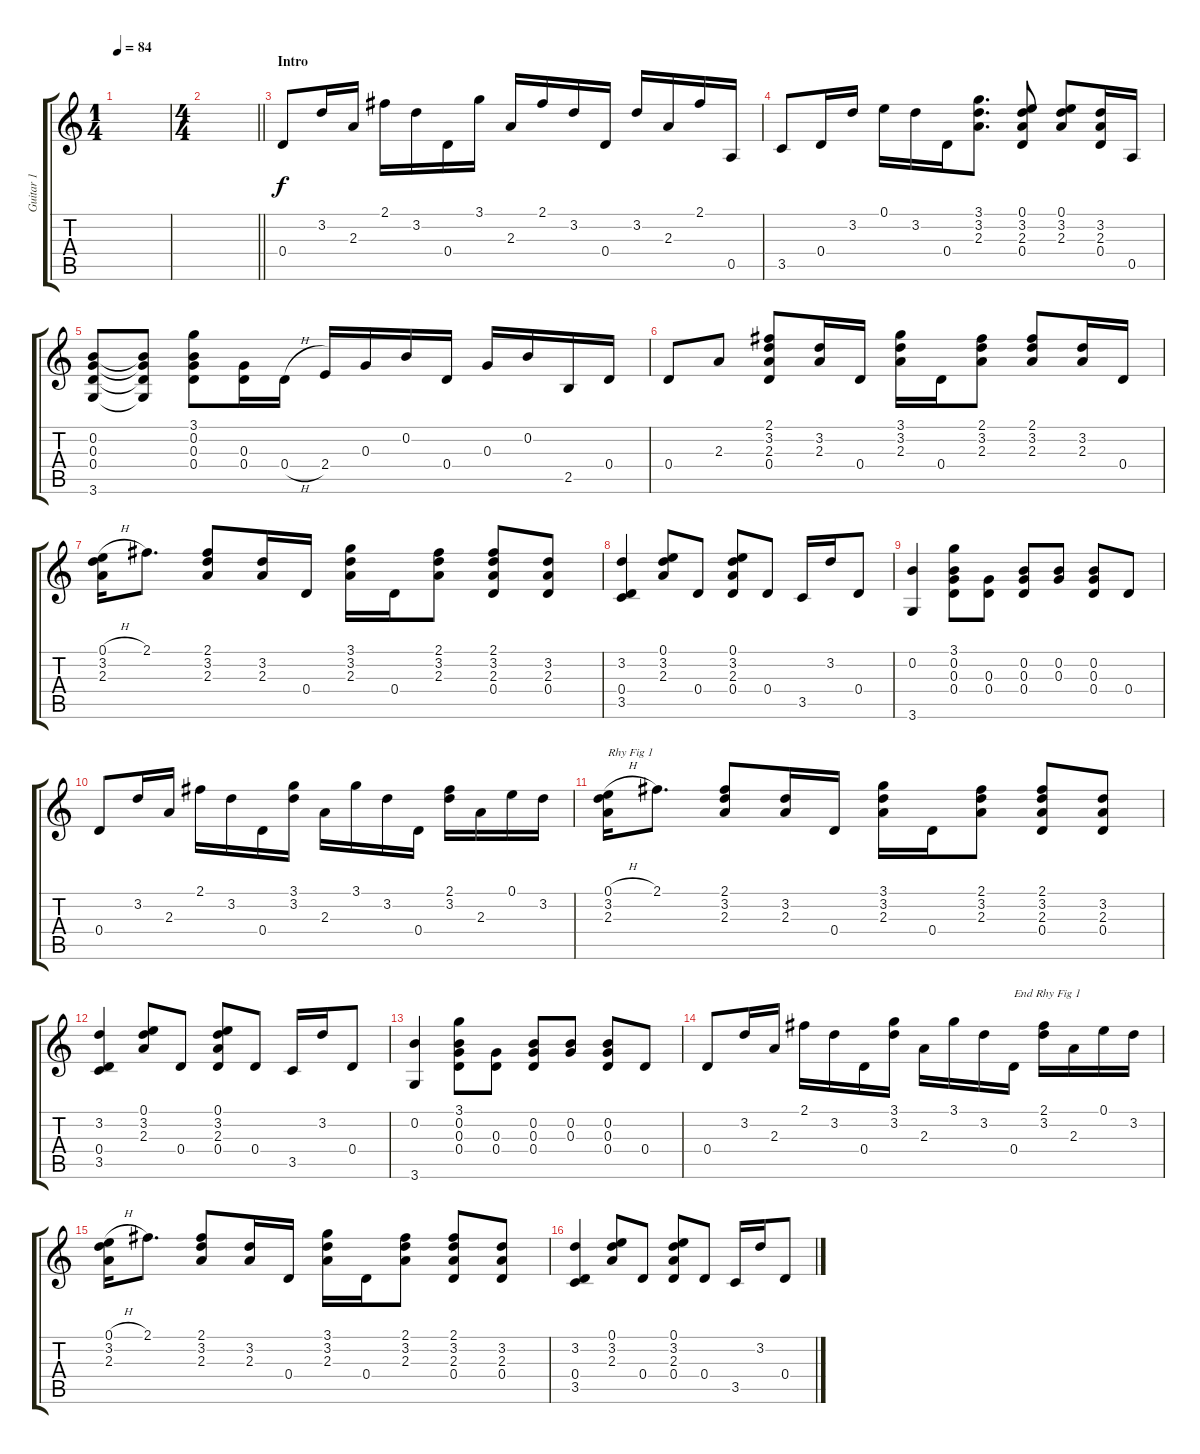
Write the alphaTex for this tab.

\track ("Guitar 1" "Guitar 1") {instrument acousticguitarsteel}
\staff {score tabs}
\tuning (E4 B3 G3 D3 A2 E2) {hide}
\ts (1 4)
\tempo 84
\clef g2
\ks c
|
\ts (4 4)
\barLineRight lightlight
|
\section ("" "Intro")
0.4.8 3.2.16 2.3.16 2.1.16 3.2.16 0.4.16 3.1.16 2.3.16 2.1.16 3.2.16 0.4.16 3.2.16 2.3.16 2.1.16 0.5.16 |
3.5.8 0.4.16 3.2.16 0.1.16 3.2.16 0.4.16 (3.1 3.2 2.3).8{d} (0.1 3.2 2.3 0.4).8 (0.1 3.2 2.3).8 (3.2 2.3 0.4).16 0.5.16 |
(0.2 0.3 0.4 3.6).8 (0.2{t} 0.3{t} 0.4{t} 3.6{t}).8 (3.1 0.2 0.3 0.4).8 (0.3 0.4).16 0.4{h}.16 2.4.16 0.3.16 0.2.16 0.4.16 0.3.16 0.2.16 2.5.16 0.4.16 |
0.4.8 2.3.8 (2.1 3.2 2.3 0.4).8 (3.2 2.3).16 0.4.16 (3.1 3.2 2.3).16 0.4.16 (2.1 3.2 2.3).8 (2.1 3.2 2.3).8 (3.2 2.3).16 0.4.16 |
(0.1{h} 3.2 2.3).16 2.1.8{d} (2.1 3.2 2.3).8 (3.2 2.3).16 0.4.16 (3.1 3.2 2.3).16 0.4.16 (2.1 3.2 2.3).8 (2.1 3.2 2.3 0.4).8 (3.2 2.3 0.4).8 |
(3.2 0.4 3.5).4 (0.1 3.2 2.3).8 0.4.8 (0.1 3.2 2.3 0.4).8 0.4.8 3.5.16 3.2.16 0.4.8 |
(0.2 3.6).4 (3.1 0.2 0.3 0.4).8 (0.3 0.4).8 (0.2 0.3 0.4).8 (0.2 0.3).8 (0.2 0.3 0.4).8 0.4.8 |
0.4.8 3.2.16 2.3.16 2.1.16 3.2.16 0.4.16 (3.1 3.2).16 2.3.16 3.1.16 3.2.16 0.4.16 (2.1 3.2).16 2.3.16 0.1.16 3.2.16 |
(0.1{h} 3.2 2.3).16{txt "Rhy Fig 1"} 2.1.8{d} (2.1 3.2 2.3).8 (3.2 2.3).16 0.4.16 (3.1 3.2 2.3).16 0.4.16 (2.1 3.2 2.3).8 (2.1 3.2 2.3 0.4).8 (3.2 2.3 0.4).8 |
(3.2 0.4 3.5).4 (0.1 3.2 2.3).8 0.4.8 (0.1 3.2 2.3 0.4).8 0.4.8 3.5.16 3.2.16 0.4.8 |
(0.2 3.6).4 (3.1 0.2 0.3 0.4).8 (0.3 0.4).8 (0.2 0.3 0.4).8 (0.2 0.3).8 (0.2 0.3 0.4).8 0.4.8 |
0.4.8 3.2.16 2.3.16 2.1.16 3.2.16 0.4.16 (3.1 3.2).16 2.3.16 3.1.16 3.2.16 0.4.16{txt "End Rhy Fig 1"} (2.1 3.2).16 2.3.16 0.1.16 3.2.16 |
(0.1{h} 3.2 2.3).16 2.1.8{d} (2.1 3.2 2.3).8 (3.2 2.3).16 0.4.16 (3.1 3.2 2.3).16 0.4.16 (2.1 3.2 2.3).8 (2.1 3.2 2.3 0.4).8 (3.2 2.3 0.4).8 |
(3.2 0.4 3.5).4 (0.1 3.2 2.3).8 0.4.8 (0.1 3.2 2.3 0.4).8 0.4.8 3.5.16 3.2.16 0.4.8
